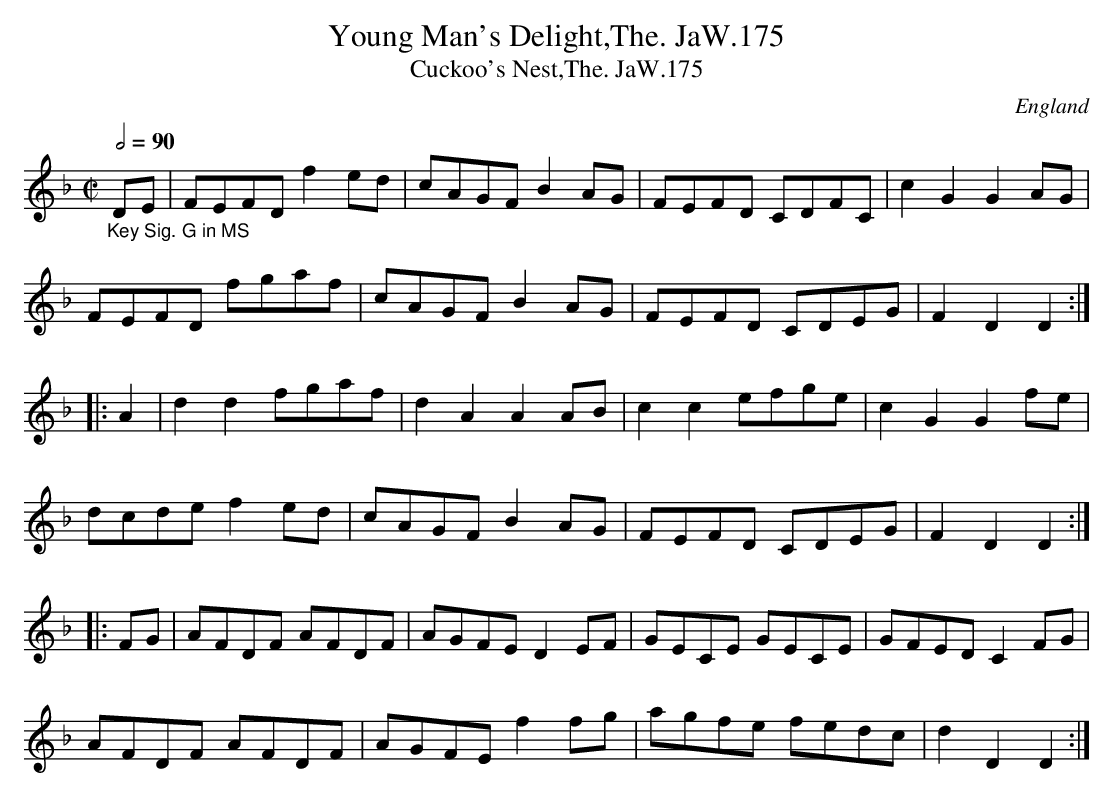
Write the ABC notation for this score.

X:1
T:Young Man's Delight,The. JaW.175
T:Cuckoo's Nest,The. JaW.175
M:C|
L:1/8
Q:1/2=90
O:England
K:F major
"_Key Sig. G in MS"DE|FEFD f2ed|cAGFB2AG|FEFD CDFC|c2G2G2AG|!
FEFD fga-f|cAGFB2AG|FEFD CDEG|F2D2D2:|!
|:A2|d2d2fgaf|d2A2A2AB|c2c2efge|c2G2G2fe|!
dcdef2ed|cAGFB2AG|FEFD CDEG|F2D2D2:|!
|:FG|AFDF AFDF|AGFED2EF|GECE GECE|GFEDC2FG|!
AFDF AFDF|AGFEf2f-g|agfe fedc|d2D2D2:|
